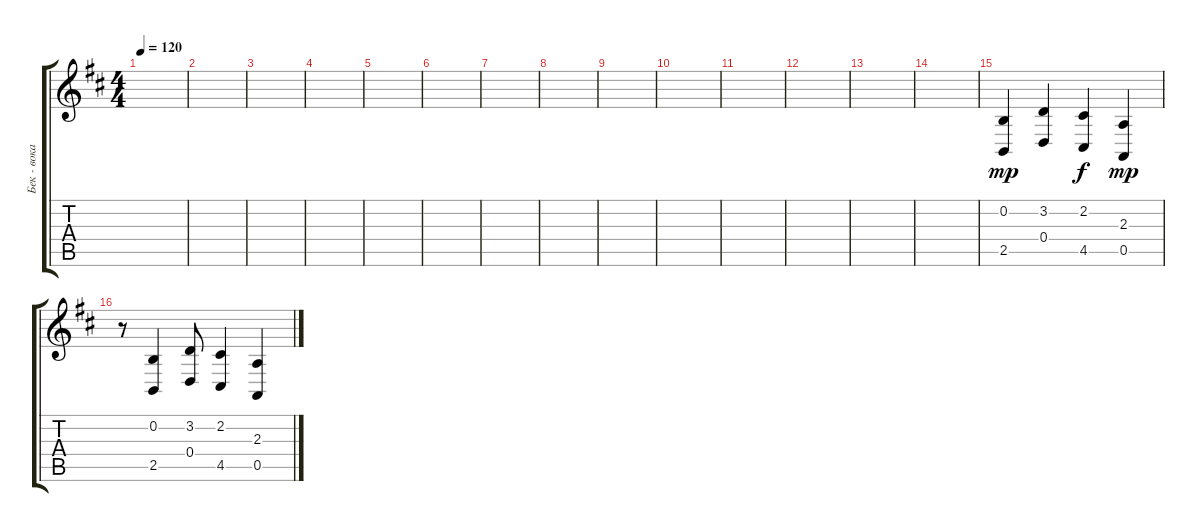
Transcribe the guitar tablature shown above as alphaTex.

\track ("Бек - вокал" "Бек - вока") {instrument choiraahs}
\staff {score tabs}
\tuning (E4 B3 G3 D3 A2 E2) {hide}
\ts (4 4)
\tempo 120
\clef g2
\ks bminor
|
|
|
|
|
|
|
|
|
|
|
|
|
|
(0.2 2.5).4{dy mp} (3.2 0.4).4 (2.2 4.5).4{dy f} (2.3 0.5).4{dy mp} |
r.8 (0.2 2.5).4 (3.2 0.4).8 (2.2 4.5).4 (2.3 0.5).4
